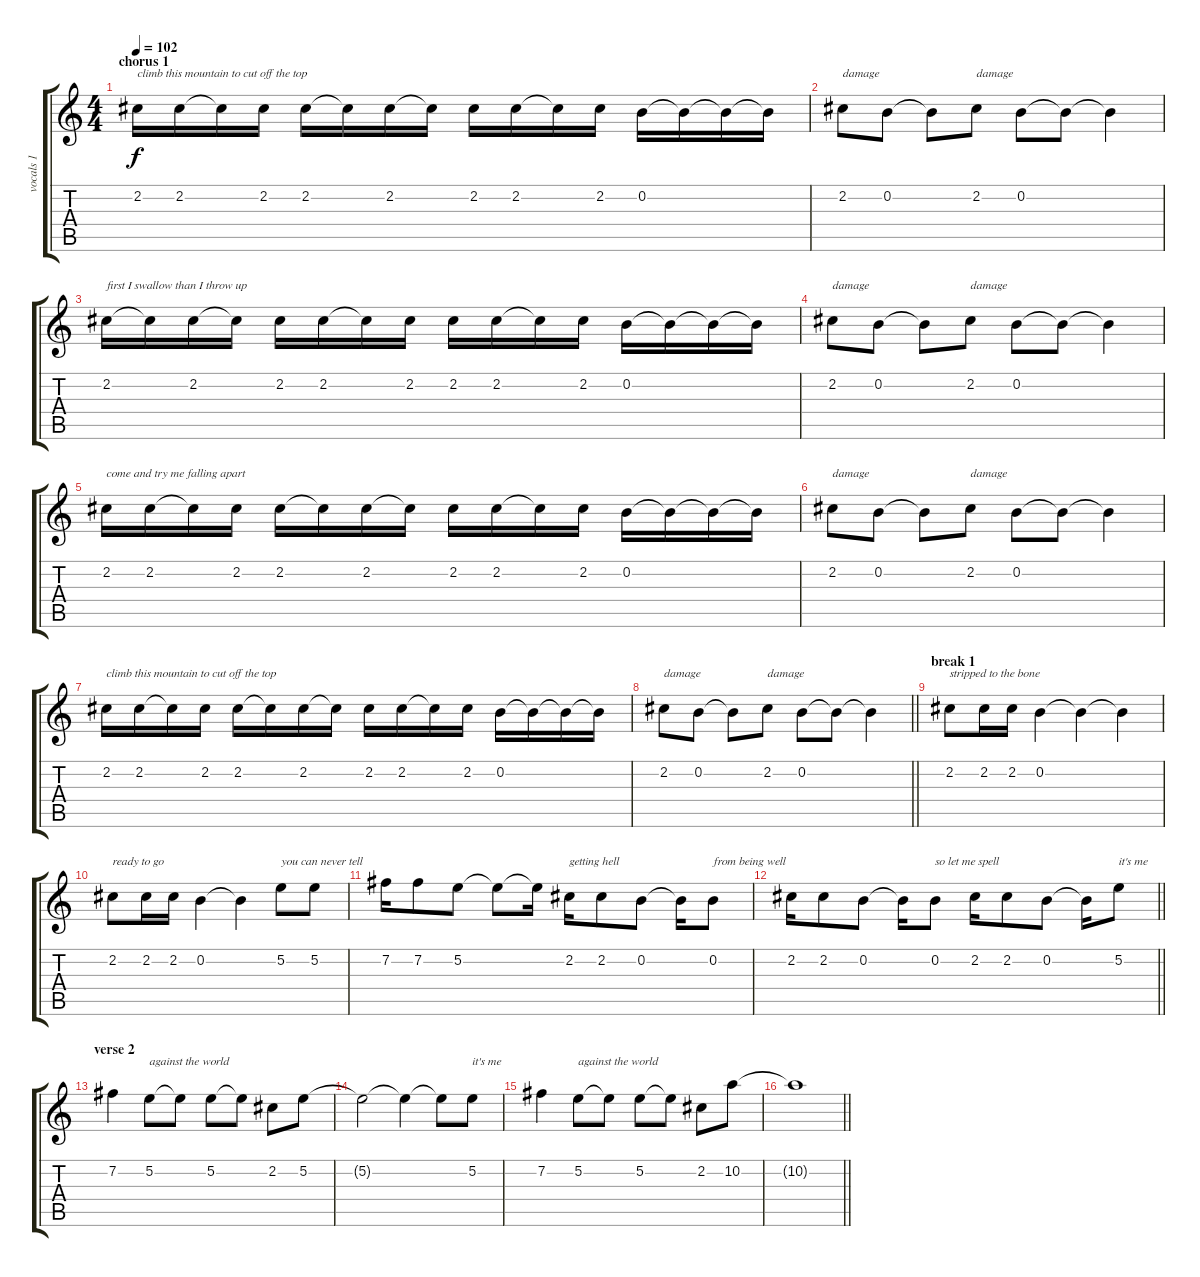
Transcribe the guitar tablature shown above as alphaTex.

\track ("vocals 1" "vocals 1") {instrument electricguitarjazz}
\staff {score tabs}
\tuning (E4 B3 G3 D3 A2 E2) {hide}
\ts (4 4)
\section ("" "chorus 1")
\tempo 102
\clef g2
\ks c
2.2.16{txt "climb this mountain to cut off the top" dy f balance 5} 2.2.16 2.2{t}.16 2.2.16 2.2.16 2.2{t}.16 2.2.16 2.2{t}.16 2.2.16 2.2.16 2.2{t}.16 2.2.16 0.2.16 0.2{t}.16 0.2{t}.16 0.2{t}.16 |
2.2.8{txt "damage" volume 16 balance 8} 0.2.8 0.2{t}.8 2.2.8{txt "damage"} 0.2.8 0.2{t}.8 0.2{t}.4 |
2.2.16{txt "first I swallow than I throw up" balance 5} 2.2{t}.16 2.2.16 2.2{t}.16 2.2.16 2.2.16 2.2{t}.16 2.2.16 2.2.16 2.2.16 2.2{t}.16 2.2.16 0.2.16 0.2{t}.16 0.2{t}.16 0.2{t}.16 |
2.2.8{txt "damage" balance 8} 0.2.8 0.2{t}.8 2.2.8{txt "damage"} 0.2.8 0.2{t}.8 0.2{t}.4 |
2.2.16{txt "come and try me falling apart" balance 5} 2.2.16 2.2{t}.16 2.2.16 2.2.16 2.2{t}.16 2.2.16 2.2{t}.16 2.2.16 2.2.16 2.2{t}.16 2.2.16 0.2.16 0.2{t}.16 0.2{t}.16 0.2{t}.16 |
2.2.8{txt "damage" balance 8} 0.2.8 0.2{t}.8 2.2.8{txt "damage"} 0.2.8 0.2{t}.8 0.2{t}.4 |
2.2.16{txt "climb this mountain to cut off the top" balance 5} 2.2.16 2.2{t}.16 2.2.16 2.2.16 2.2{t}.16 2.2.16 2.2{t}.16 2.2.16 2.2.16 2.2{t}.16 2.2.16 0.2.16 0.2{t}.16 0.2{t}.16 0.2{t}.16 |
\barLineRight lightlight
2.2.8{txt "damage" volume 16 balance 8} 0.2.8 0.2{t}.8 2.2.8{txt "damage"} 0.2.8 0.2{t}.8 0.2{t}.4 |
\section ("" "break 1")
2.2.8{txt "stripped to the bone"} 2.2.16 2.2.16 0.2.4 0.2{t}.4 0.2{t}.4 |
2.2.8{txt "ready to go"} 2.2.16 2.2.16 0.2.4 0.2{t}.4 5.2.8{txt "you can never tell"} 5.2.8 |
7.2.16 7.2.8 5.2.8 5.2{t}.8 5.2{t}.16 2.2.16{txt "getting hell"} 2.2.8 0.2.8 0.2{t}.16 0.2.8{txt "from being well"} |
\barLineRight lightlight
2.2.16 2.2.8 0.2.8 0.2{t}.16 0.2.8{txt "so let me spell"} 2.2.16 2.2.8 0.2.8 0.2{t}.16 5.2.8{txt "it's me "} |
\section ("" "verse 2 ")
7.2.4 5.2.8{txt "against the world"} 5.2{t}.8 5.2.8 5.2{t}.8 2.2.8 5.2.8 |
5.2{t}.2 5.2{t}.4 5.2{t}.8 5.2.8{txt "it's me"} |
7.2.4 5.2.8{txt "against the world"} 5.2{t}.8 5.2.8 5.2{t}.8 2.2.8 10.2.8 |
\barLineRight lightlight
10.2{t}.1
